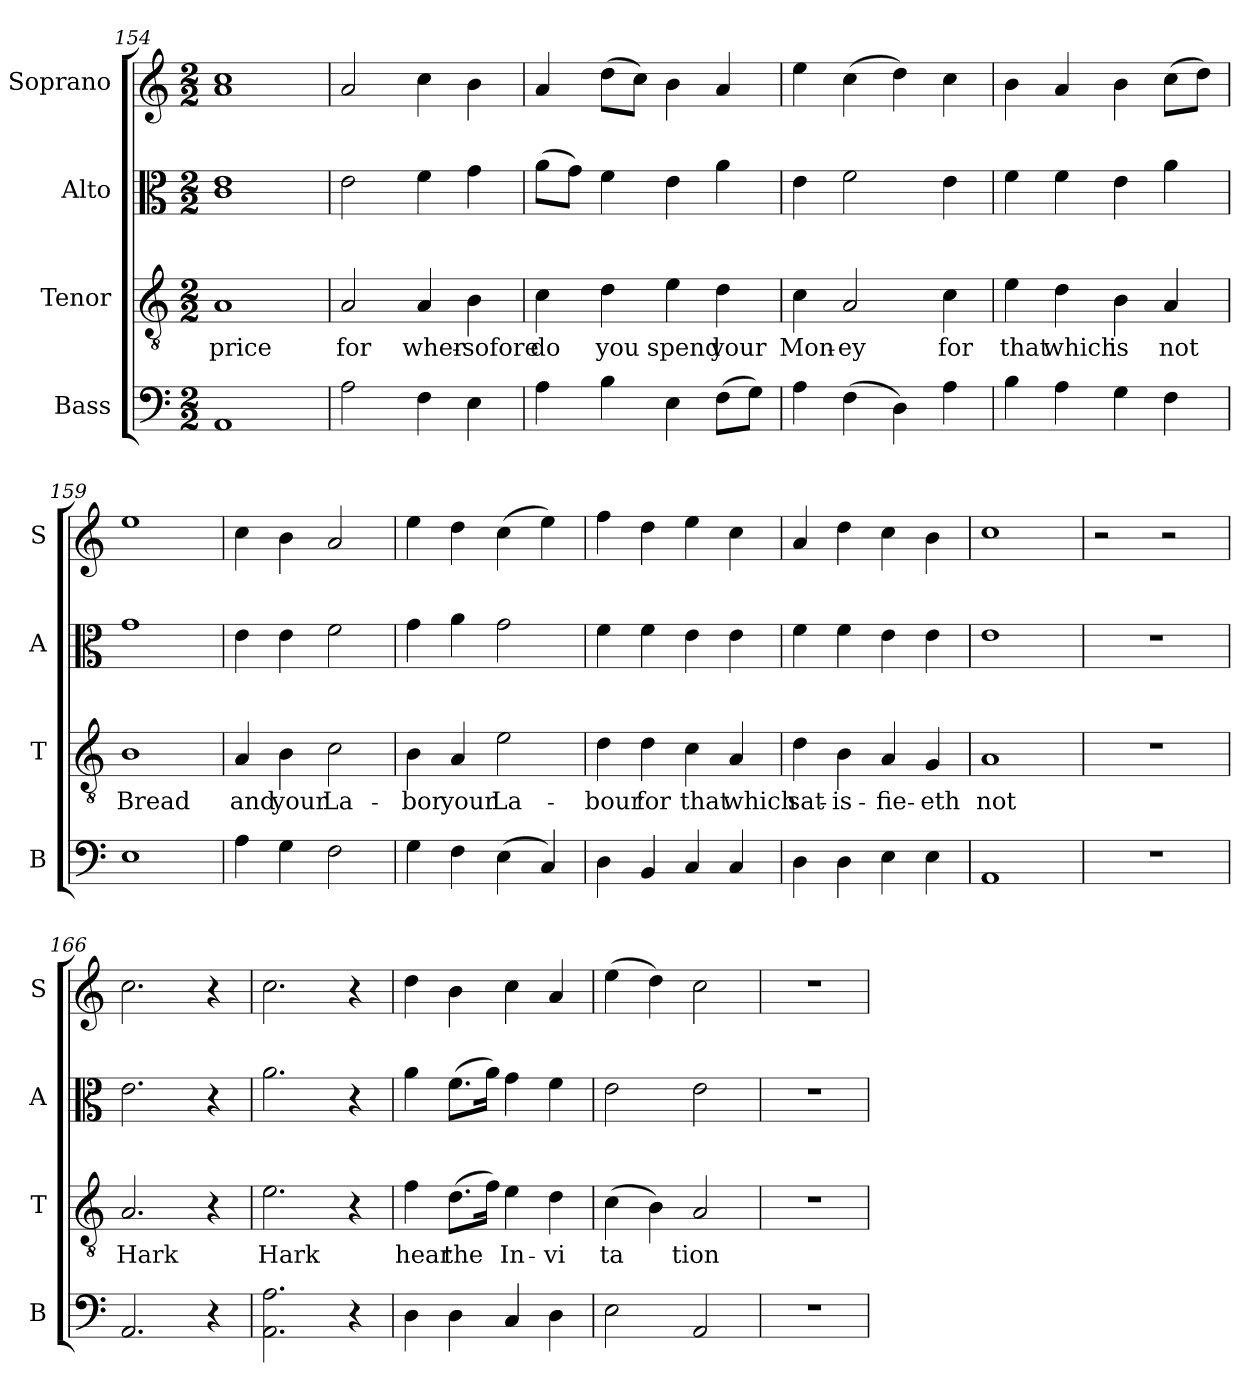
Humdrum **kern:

**kern	**kern	**text	**kern	**kern
*part4	*part3	*part3	*part2	*part1
*staff4	*staff3	*staff3	*staff2	*staff1
*I"Bass	*I"Tenor	*	*I"Alto	*I"Soprano
*I'B	*I'T	*	*I'A	*I'S
*clefF4	*clefGv2	*	*clefC3	*clefG2
*k[]	*k[]	*	*k[]	*k[]
*C:	*C:	*	*C:	*C:
*M2/2	*M2/2	*	*M2/2	*M2/2
=154	=154	=154	=154	=154
1AA	1A	price	1c 1e	1a 1cc
=155	=155	=155	=155	=155
2A\	2A/	for	2e\	2a/
4F\	4A/	wher-	4f\	4cc\
4E\	4B\	-sofore	4g\	4b\
=156	=156	=156	=156	=156
4A\	4c\	do	(8a\L	4a/
.	.	.	8g\J)	.
4B\	4d\	you	4f\	(8dd\L
.	.	.	.	8cc\J)
4E\	4e\	spend	4e\	4b\
(8F\L	4d\	your	4a\	4a/
8G\J)	.	.	.	.
!!LO:PB:g=z
=157	=157	=157	=157	=157
4A\	4c\	Mon-	4e\	4ee\
(4F\	2A/	-ey	2f\	(4cc\
4D\)	.	.	.	4dd\)
4A\	4c\	for	4e\	4cc\
=158	=158	=158	=158	=158
4B\	4e\	that	4f\	4b\
4A\	4d\	which	4f\	4a/
4G\	4B\	is	4e\	4b\
4F\	4A/	not	4a\	(8cc\L
.	.	.	.	8dd\J)
=159	=159	=159	=159	=159
1E	1B	Bread	1g	1ee
=160	=160	=160	=160	=160
4A\	4A/	and	4e\	4cc\
4G\	4B\	your	4e\	4b\
2F\	2c\	La-	2f\	2a/
=161	=161	=161	=161	=161
4G\	4B\	-bor	4g\	4ee\
4F\	4A/	your	4a\	4dd\
(4E\	2e\	La-	2g\	(4cc\
4C/)	.	.	.	4ee\)
!!LO:PB:g=z
=162	=162	=162	=162	=162
4D\	4d\	-bour	4f\	4ff\
4BB/	4d\	for	4f\	4dd\
4C/	4c\	that	4e\	4ee\
4C/	4A/	which	4e\	4cc\
!!LO:PB:g=z
=163	=163	=163	=163	=163
4D\	4d\	sat-	4f\	4a/
4D\	4B\	-is-	4f\	4dd\
4E\	4A/	-fie-	4e\	4cc\
4E\	4G/	-eth	4e\	4b\
=164	=164	=164	=164	=164
1AA	1A	not	1e	1cc
=165	=165	=165	=165	=165
1r	1r	.	1r	2r
.	.	.	.	2r
=166	=166	=166	=166	=166
2.AA/	2.A/	Hark	2.e\	2.cc\
4r	4r	.	4r	4r
=167	=167	=167	=167	=167
2.AA\ 2.A\	2.e\	Hark	2.a\	2.cc\
4r	4r	.	4r	4r
=168	=168	=168	=168	=168
4D\	4f\	hear	4a\	4dd\
4D\	(8.d\L	the	(8.f\L	4b\
.	16f\Jk)	.	16a\Jk)	.
4C/	4e\	In-	4g\	4cc\
4D\	4d\	-vi	4f\	4a/
!!LO:PB:g=z
=169	=169	=169	=169	=169
2E\	(4c\	ta	2e\	(4ee\
.	4B\)	.	.	4dd\)
2AA/	2A/	tion	2e\	2cc\
=170	=170	=170	=170	=170
1r	1r	.	1r	1r
=	=	=	=	=
*-	*-	*-	*-	*-
